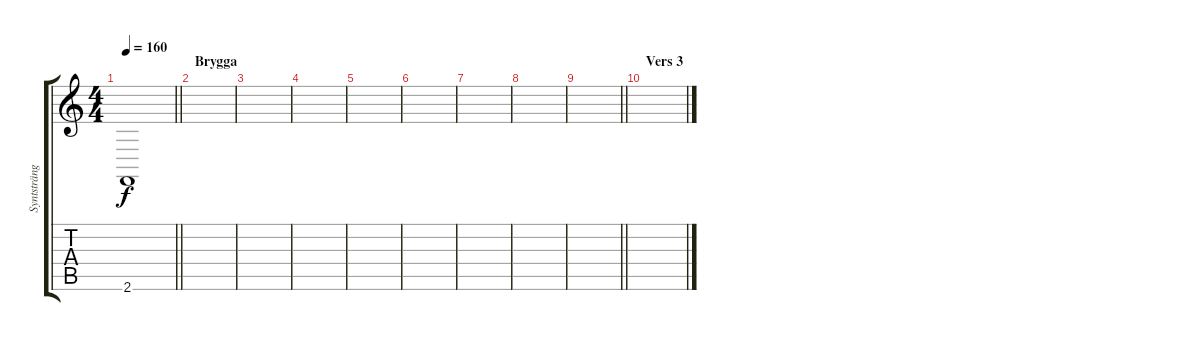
\track ("Syntsträngar" "Syntsträng") {instrument stringensemble1}
\staff {score tabs}
\tuning (Eb4 Bb3 Gb3 Db3 Ab2 Eb2) {hide}
\ts (4 4)
\tempo 160
\clef g2
\barLineRight lightlight
\ks c
2.6.1{dy f} |
\section ("" "Brygga")
|
|
|
|
|
|
|
\barLineRight lightlight
|
\section ("" "Vers 3")
